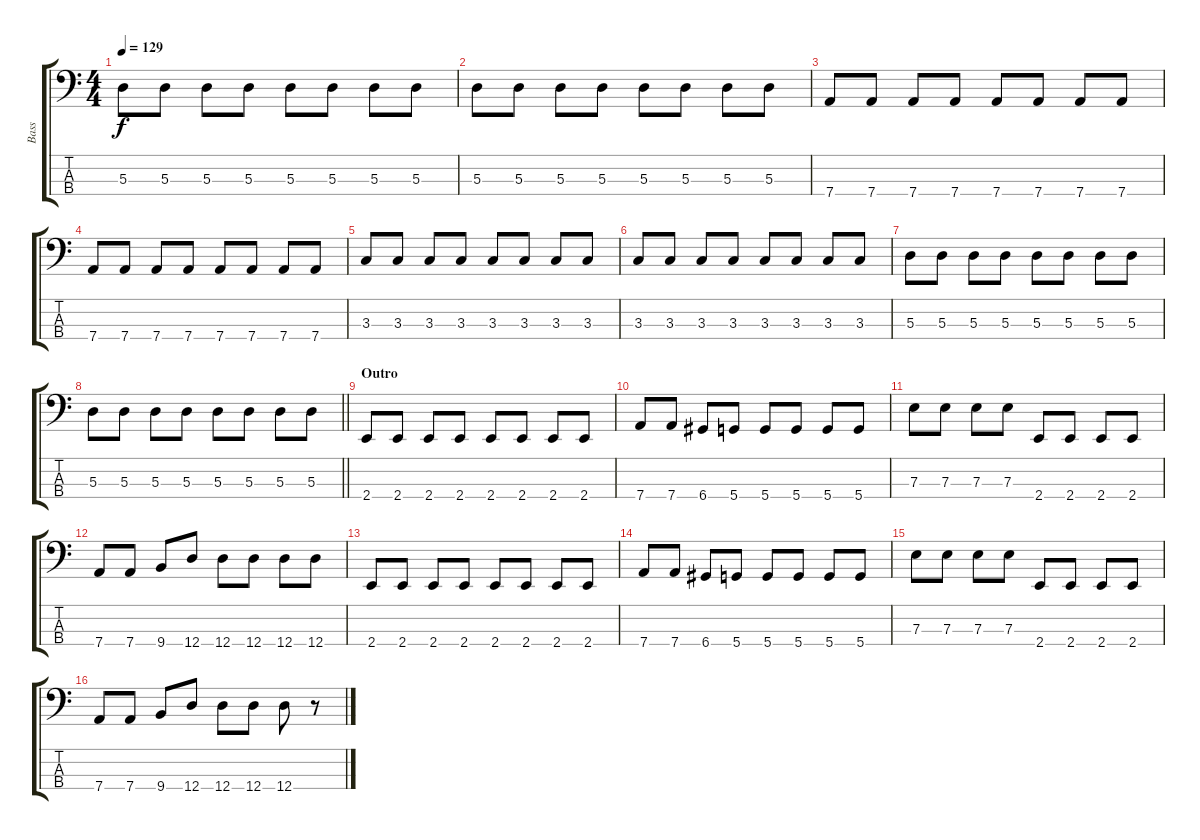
\track ("Bass" "Bass") {instrument electricbassfinger}
\staff {score tabs}
\tuning (G2 D2 A1 D1) {hide}
\ts (4 4)
\tempo 129
\clef f4
\ks c
5.3.8{dy f} 5.3.8 5.3.8 5.3.8 5.3.8 5.3.8 5.3.8 5.3.8 |
5.3.8 5.3.8 5.3.8 5.3.8 5.3.8 5.3.8 5.3.8 5.3.8 |
7.4.8 7.4.8 7.4.8 7.4.8 7.4.8 7.4.8 7.4.8 7.4.8 |
7.4.8 7.4.8 7.4.8 7.4.8 7.4.8 7.4.8 7.4.8 7.4.8 |
3.3.8 3.3.8 3.3.8 3.3.8 3.3.8 3.3.8 3.3.8 3.3.8 |
3.3.8 3.3.8 3.3.8 3.3.8 3.3.8 3.3.8 3.3.8 3.3.8 |
5.3.8 5.3.8 5.3.8 5.3.8 5.3.8 5.3.8 5.3.8 5.3.8 |
\barLineRight lightlight
5.3.8 5.3.8 5.3.8 5.3.8 5.3.8 5.3.8 5.3.8 5.3.8 |
\section ("" "Outro")
2.4.8 2.4.8 2.4.8 2.4.8 2.4.8 2.4.8 2.4.8 2.4.8 |
7.4.8 7.4.8 6.4.8 5.4.8 5.4.8 5.4.8 5.4.8 5.4.8 |
7.3.8 7.3.8 7.3.8 7.3.8 2.4.8 2.4.8 2.4.8 2.4.8 |
7.4.8 7.4.8 9.4.8 12.4.8 12.4.8 12.4.8 12.4.8 12.4.8 |
2.4.8 2.4.8 2.4.8 2.4.8 2.4.8 2.4.8 2.4.8 2.4.8 |
7.4.8 7.4.8 6.4.8 5.4.8 5.4.8 5.4.8 5.4.8 5.4.8 |
7.3.8 7.3.8 7.3.8 7.3.8 2.4.8 2.4.8 2.4.8 2.4.8 |
7.4.8 7.4.8 9.4.8 12.4.8 12.4.8 12.4.8 12.4.8 r.8
